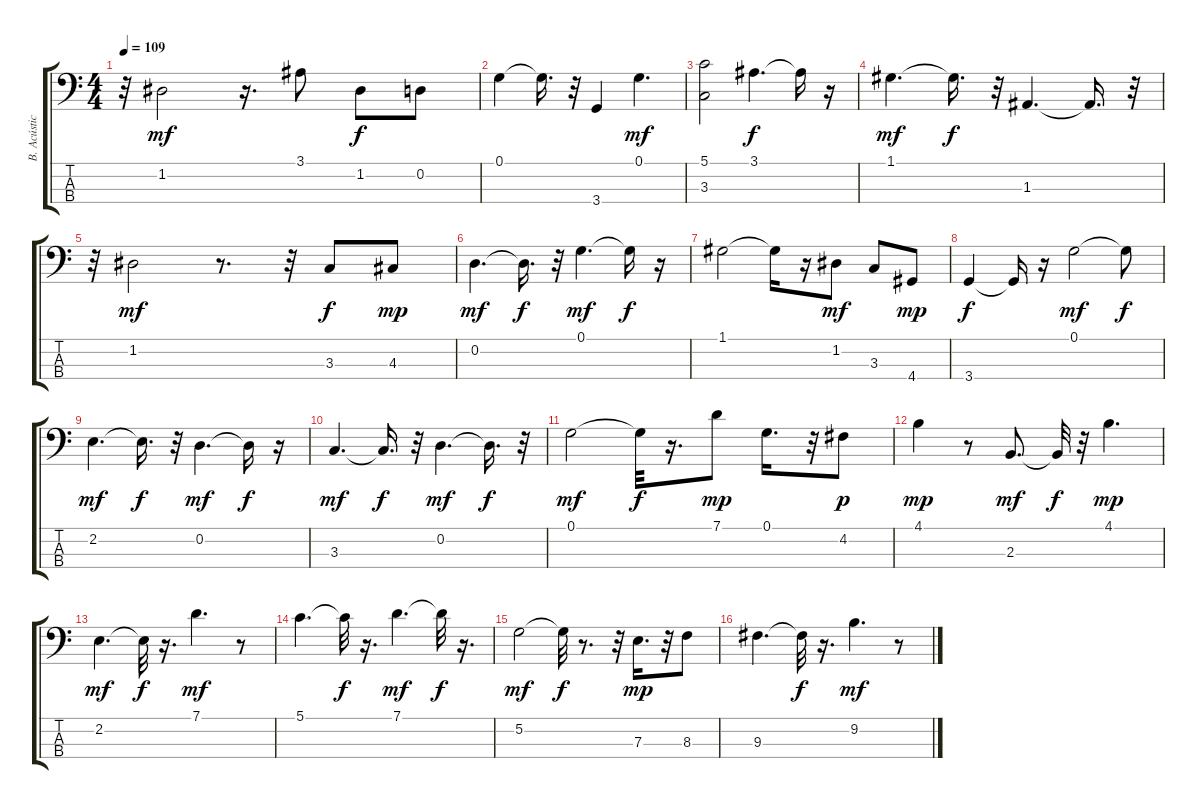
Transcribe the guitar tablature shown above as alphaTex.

\track ("B. Acústico" "B. Acústic") {instrument acousticbass}
\staff {score tabs}
\tuning (G2 D2 A1 E1) {hide}
\ts (4 4)
\tempo 109
\clef f4
\ks c
r.32{dy f} 1.2.2{dy mf} r.16{d} 3.1.8 1.2.8{dy f} 0.2.8 |
0.1.4 0.1{t}.16{d} r.32 3.4.4 0.1.4{d dy mf} |
(5.1 3.3).2 3.1.4{d dy f} 3.1{t}.16 r.16 |
1.1.4{d dy mf} 1.1{t}.16{d dy f} r.32 1.3.4{d} 1.3{t}.16{d} r.32 |
r.32 1.2.2{dy mf} r.8{d} r.32 3.3.8{dy f} 4.3.8{dy mp} |
0.2.4{d dy mf} 0.2{t}.16{d dy f} r.32 0.1.4{d dy mf} 0.1{t}.16{dy f} r.16 |
1.1.2 1.1{t}.16 r.16 1.2.8{dy mf} 3.3.8 4.4.8{dy mp} |
3.4.4{dy f} 3.4{t}.16 r.16 0.1.2{dy mf} 0.1{t}.8{dy f} |
2.2.4{d dy mf} 2.2{t}.16{d dy f} r.32 0.2.4{d dy mf} 0.2{t}.16{dy f} r.16 |
3.3.4{d dy mf} 3.3{t}.16{d dy f} r.32 0.2.4{d dy mf} 0.2{t}.16{d dy f} r.32 |
0.1.2{dy mf} 0.1{t}.32{dy f} r.16{d} 7.1.8{dy mp} 0.1.16{d} r.32 4.2.8{dy p} |
4.1.4{dy mp} r.8 2.3.8{d dy mf} 2.3{t}.32{dy f} r.32 4.1.4{d dy mp} |
2.2.4{d dy mf} 2.2{t}.32{dy f} r.16{d} 7.1.4{d dy mf} r.8 |
5.1.4{d} 5.1{t}.32{dy f} r.16{d} 7.1.4{d dy mf} 7.1{t}.32{dy f} r.16{d} |
5.2.2{dy mf} 5.2{t}.32{dy f} r.8{d} r.32 7.3.16{d dy mp} r.32 8.3.8 |
9.3.4{d} 9.3{t}.32{dy f} r.16{d} 9.2.4{d dy mf} r.8
